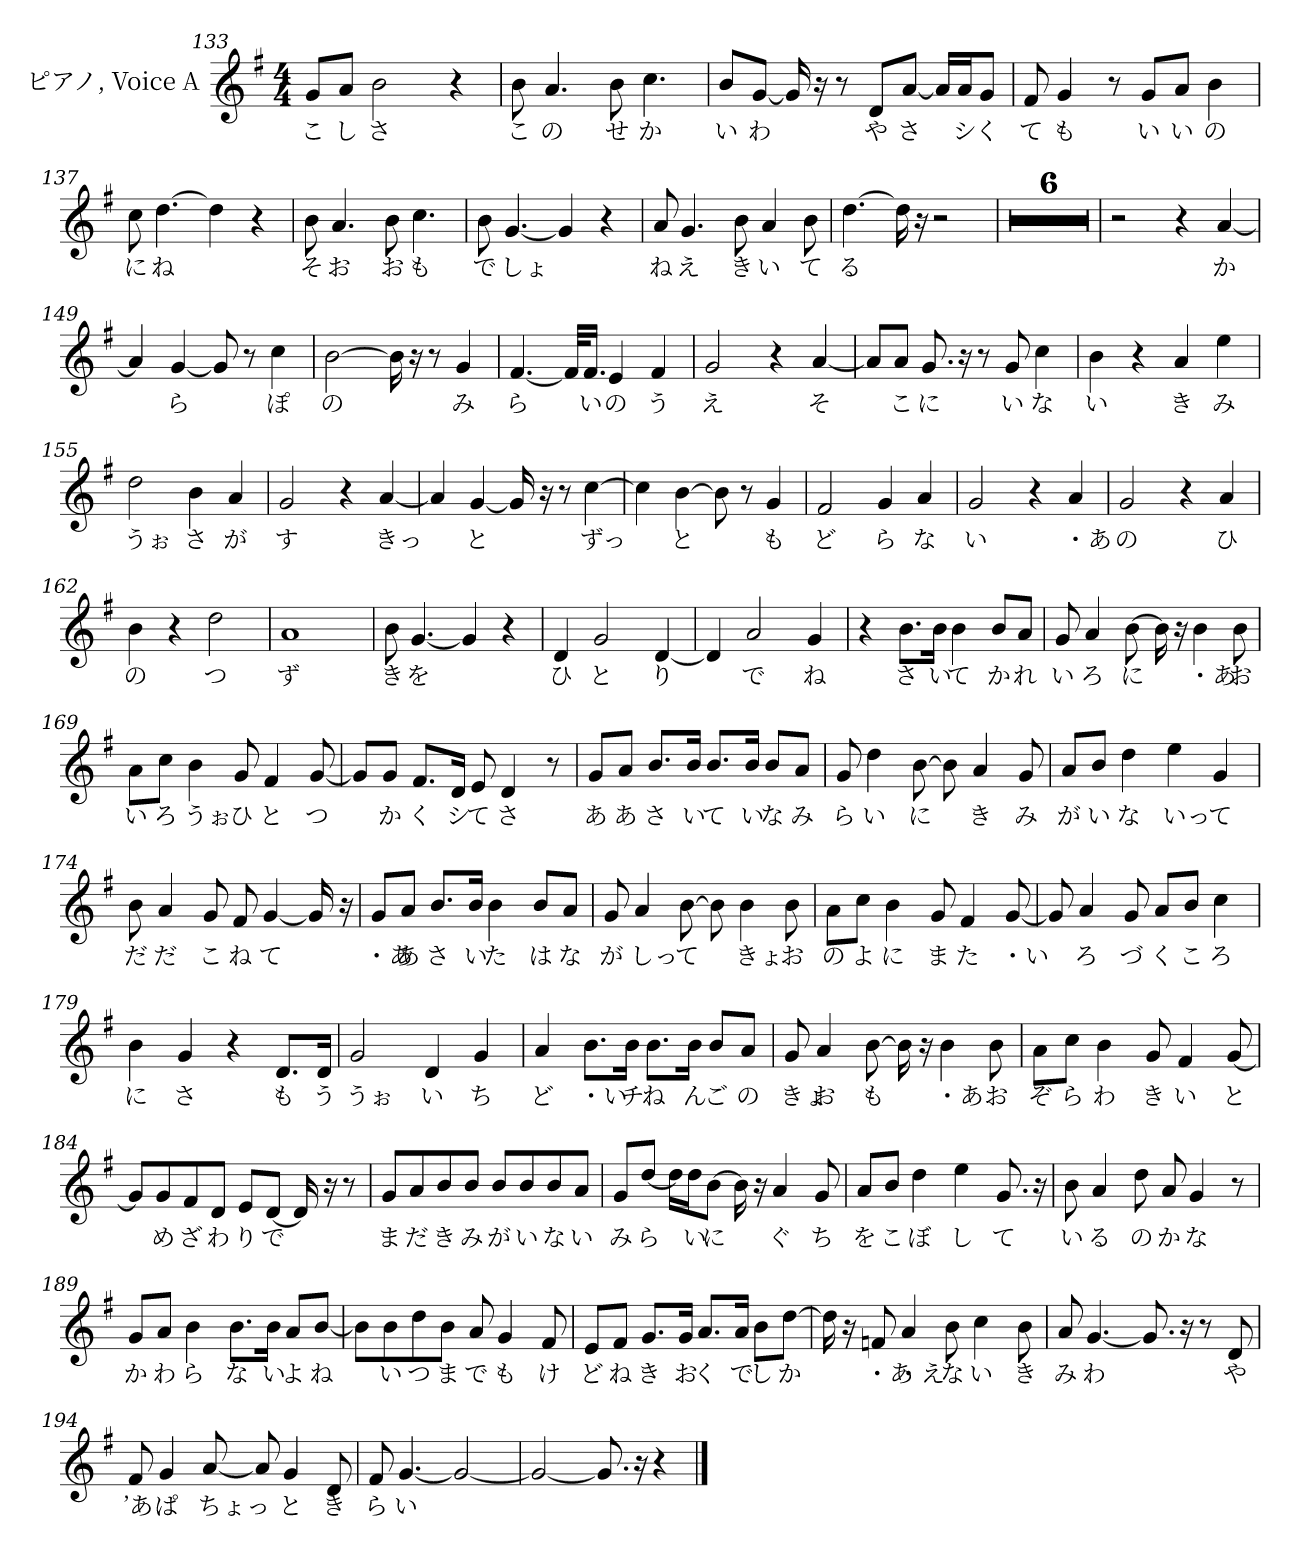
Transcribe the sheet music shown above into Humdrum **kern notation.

**kern	**text
*part1	*part1
*staff1	*staff1
*I"ピアノ, Voice A	*
*clefG2	*
*k[f#]	*
*M4/4	*
=133	=133
!	!LO:LY:b
8g/L	こ
!	!LO:LY:b
8a/J	し
!	!LO:LY:b
2b\	さ
4r	.
=134	=134
!	!LO:LY:b
8b\	こ
!	!LO:LY:b
4.a/	の
!	!LO:LY:b
8b\	せ
!	!LO:LY:b
4.cc\	か
!!LO:LB:g=z
=135	=135
!	!LO:LY:b
8b/L	い
!	!LO:LY:b
[8g/J	わ
16g/]	.
16r	.
8r	.
!	!LO:LY:b
8d/L	や
!	!LO:LY:b
[8a/J	さ
16a/LL]	.
!	!LO:LY:b
16a/J	シ
!	!LO:LY:b
8g/J	く
=136	=136
!	!LO:LY:b
8f#/	て
!	!LO:LY:b
4g/	も
8r	.
!	!LO:LY:b
8g/L	い
!	!LO:LY:b
8a/J	い
!	!LO:LY:b
4b\	の
=137	=137
!	!LO:LY:b
8cc\	に
!	!LO:LY:b
[4.dd\	ね
4dd\]	.
4r	.
=138	=138
!	!LO:LY:b
8b\	そ
!	!LO:LY:b
4.a/	お
!	!LO:LY:b
8b\	お
!	!LO:LY:b
4.cc\	も
=139	=139
!	!LO:LY:b
8b\	で
!	!LO:LY:b
[4.g/	しょ
4g/]	.
4r	.
=140	=140
!	!LO:LY:b
8a/	ね
!	!LO:LY:b
4.g/	え
!	!LO:LY:b
8b\	き
!	!LO:LY:b
4a/	い
!	!LO:LY:b
8b\	て
=141	=141
!	!LO:LY:b
[4.dd\	る
16dd\]	.
16r	.
2r	.
!!LO:LB:g=z
=142	=142
1r	.
=143	=143
1r	.
=144	=144
1r	.
=145	=145
1r	.
=146	=146
1r	.
=147	=147
1r	.
=148	=148
2r	.
4r	.
!	!LO:LY:b
[4a/	か
=149	=149
4a/]	.
!	!LO:LY:b
[4g/	ら
8g/]	.
8r	.
!	!LO:LY:b
4cc\	ぽ
=150	=150
!	!LO:LY:b
[2b\	の
16b\]	.
16r	.
8r	.
!	!LO:LY:b
4g/	み
=151	=151
!	!LO:LY:b
[4.f#/	ら
32f#/KLL]	.
!	!LO:LY:b
16.f#/JJ	い
!	!LO:LY:b
4e/	の
!	!LO:LY:b
4f#/	う
=152	=152
!	!LO:LY:b
2g/	え
4r	.
!	!LO:LY:b
[4a/	そ
!!LO:LB:g=z
=153	=153
8a/L]	.
!	!LO:LY:b
8a/J	こ
!	!LO:LY:b
8.g/	に
16r	.
8r	.
!	!LO:LY:b
8g/	い
!	!LO:LY:b
4cc\	な
=154	=154
!	!LO:LY:b
4b\	い
4r	.
!	!LO:LY:b
4a/	き
!	!LO:LY:b
4ee\	み
=155	=155
!	!LO:LY:b
2dd\	うぉ
!	!LO:LY:b
4b\	さ
!	!LO:LY:b
4a/	が
=156	=156
!	!LO:LY:b
2g/	す
4r	.
!	!LO:LY:b
[4a/	きっ
=157	=157
4a/]	.
!	!LO:LY:b
[4g/	と
16g/]	.
16r	.
8r	.
!	!LO:LY:b
[4cc\	ずっ
=158	=158
4cc\]	.
!	!LO:LY:b
[4b\	と
8b\]	.
8r	.
!	!LO:LY:b
4g/	も
=159	=159
!	!LO:LY:b
2f#/	ど
!	!LO:LY:b
4g/	ら
!	!LO:LY:b
4a/	な
=160	=160
!	!LO:LY:b
2g/	い
4r	.
!	!LO:LY:b
4a/	・あ
=161	=161
!	!LO:LY:b
2g/	の
4r	.
!	!LO:LY:b
4a/	ひ
!!LO:LB:g=z
=162	=162
!	!LO:LY:b
4b\	の
4r	.
!	!LO:LY:b
2dd\	つ
=163	=163
!	!LO:LY:b
1a	ず
=164	=164
!	!LO:LY:b
8b\	き
!	!LO:LY:b
[4.g/	を
4g/]	.
4r	.
=165	=165
!	!LO:LY:b
4d/	ひ
!	!LO:LY:b
2g/	と
!	!LO:LY:b
[4d/	り
=166	=166
4d/]	.
!	!LO:LY:b
2a/	で
!	!LO:LY:b
4g/	ね
=167	=167
4r	.
!	!LO:LY:b
8.b\L	さ
!	!LO:LY:b
16b\Jk	い
!	!LO:LY:b
4b\	て
!	!LO:LY:b
8b/L	か
!	!LO:LY:b
8a/J	れ
=168	=168
!	!LO:LY:b
8g/	い
!	!LO:LY:b
4a/	ろ
!	!LO:LY:b
[8b\	に
16b\]	.
16r	.
!	!LO:LY:b
4b\	・あ
!	!LO:LY:b
8b\	お
=169	=169
!	!LO:LY:b
8a\L	い
!	!LO:LY:b
8cc\J	ろ
!	!LO:LY:b
4b\	うぉ
!	!LO:LY:b
8g/	ひ
!	!LO:LY:b
4f#/	と
!	!LO:LY:b
[8g/	つ
!!LO:LB:g=z
=170	=170
8g/L]	.
!	!LO:LY:b
8g/J	か
!	!LO:LY:b
8.f#/L	く
!	!LO:LY:b
16d/Jk	シ
!	!LO:LY:b
8e/	て
!	!LO:LY:b
4d/	さ
8r	.
=171	=171
!	!LO:LY:b
8g/L	あ
!	!LO:LY:b
8a/J	あ
!	!LO:LY:b
8.b/L	さ
!	!LO:LY:b
16b/Jk	い
!	!LO:LY:b
8.b/L	て
!	!LO:LY:b
16b/Jk	い
!	!LO:LY:b
8b/L	な
!	!LO:LY:b
8a/J	み
=172	=172
!	!LO:LY:b
8g/	ら
!	!LO:LY:b
4dd\	い
!	!LO:LY:b
[8b\	に
8b\]	.
!	!LO:LY:b
4a/	き
!	!LO:LY:b
8g/	み
=173	=173
!	!LO:LY:b
8a/L	が
!	!LO:LY:b
8b/J	い
!	!LO:LY:b
4dd\	な
!	!LO:LY:b
4ee\	いっ
!	!LO:LY:b
4g/	て
=174	=174
!	!LO:LY:b
8b\	だ
!	!LO:LY:b
4a/	だ
!	!LO:LY:b
8g/	こ
!	!LO:LY:b
8f#/	ね
!	!LO:LY:b
[4g/	て
16g/]	.
16r	.
!!LO:PB:g=z
=175	=175
!	!LO:LY:b
8g/L	・あ
!	!LO:LY:b
8a/J	あ
!	!LO:LY:b
8.b/L	さ
!	!LO:LY:b
16b/Jk	い
!	!LO:LY:b
4b\	た
!	!LO:LY:b
8b/L	は
!	!LO:LY:b
8a/J	な
=176	=176
!	!LO:LY:b
8g/	が
!	!LO:LY:b
4a/	しっ
!	!LO:LY:b
[8b\	て
8b\]	.
!	!LO:LY:b
4b\	きょ
!	!LO:LY:b
8b\	お
=177	=177
!	!LO:LY:b
8a\L	の
!	!LO:LY:b
8cc\J	よ
!	!LO:LY:b
4b\	に
!	!LO:LY:b
8g/	ま
!	!LO:LY:b
4f#/	た
!	!LO:LY:b
[8g/	・い
=178	=178
8g/]	.
!	!LO:LY:b
4a/	ろ
!	!LO:LY:b
8g/	づ
!	!LO:LY:b
8a/L	く
!	!LO:LY:b
8b/J	こ
!	!LO:LY:b
4cc\	ろ
=179	=179
!	!LO:LY:b
4b\	に
!	!LO:LY:b
4g/	さ
4r	.
!	!LO:LY:b
8.d/L	も
!	!LO:LY:b
16d/Jk	う
=180	=180
!	!LO:LY:b
2g/	うぉ
!	!LO:LY:b
4d/	い
!	!LO:LY:b
4g/	ち
!!LO:LB:g=z
=181	=181
!	!LO:LY:b
4a/	ど
!	!LO:LY:b
8.b\L	・い
!	!LO:LY:b
16b\Jk	チ
!	!LO:LY:b
8.b\L	ね
!	!LO:LY:b
16b\Jk	ん
!	!LO:LY:b
8b/L	ご
!	!LO:LY:b
8a/J	の
=182	=182
!	!LO:LY:b
8g/	きょ
!	!LO:LY:b
4a/	お
!	!LO:LY:b
[8b\	も
16b\]	.
16r	.
!	!LO:LY:b
4b\	・あ
!	!LO:LY:b
8b\	お
=183	=183
!	!LO:LY:b
8a\L	ぞ
!	!LO:LY:b
8cc\J	ら
!	!LO:LY:b
4b\	わ
!	!LO:LY:b
8g/	き
!	!LO:LY:b
4f#/	い
!	!LO:LY:b
[8g/	と
=184	=184
8g/L]	.
!	!LO:LY:b
8g/	め
!	!LO:LY:b
8f#/	ざ
!	!LO:LY:b
8d/J	わ
!	!LO:LY:b
8e/L	り
!	!LO:LY:b
[8d/J	で
16d/]	.
16r	.
8r	.
=185	=185
!	!LO:LY:b
8g/L	ま
!	!LO:LY:b
8a/	だ
!	!LO:LY:b
8b/	き
!	!LO:LY:b
8b/J	み
!	!LO:LY:b
8b/L	が
!	!LO:LY:b
8b/	い
!	!LO:LY:b
8b/	な
!	!LO:LY:b
8a/J	い
!!LO:LB:g=z
=186	=186
!	!LO:LY:b
8g/L	み
!	!LO:LY:b
[8dd/J	ら
16dd\LL]	.
!	!LO:LY:b
16dd\J	い
!	!LO:LY:b
[8b\J	に
16b\]	.
16r	.
!	!LO:LY:b
4a/	ぐ
!	!LO:LY:b
8g/	ち
=187	=187
!	!LO:LY:b
8a/L	を
!	!LO:LY:b
8b/J	こ
!	!LO:LY:b
4dd\	ぼ
!	!LO:LY:b
4ee\	し
!	!LO:LY:b
8.g/	て
16r	.
=188	=188
!	!LO:LY:b
8b\	い
!	!LO:LY:b
4a/	る
!	!LO:LY:b
8dd\	の
!	!LO:LY:b
8a/	か
!	!LO:LY:b
4g/	な
8r	.
=189	=189
!	!LO:LY:b
8g/L	か
!	!LO:LY:b
8a/J	わ
!	!LO:LY:b
4b\	ら
!	!LO:LY:b
8.b\L	な
!	!LO:LY:b
16b\Jk	い
!	!LO:LY:b
8a/L	よ
!	!LO:LY:b
[8b/J	ね
=190	=190
8b\L]	.
!	!LO:LY:b
8b\	い
!	!LO:LY:b
8dd\	つ
!	!LO:LY:b
8b\J	ま
!	!LO:LY:b
8a/	で
!	!LO:LY:b
4g/	も
!	!LO:LY:b
8f#/	け
!!LO:LB:g=z
=191	=191
!	!LO:LY:b
8e/L	ど
!	!LO:LY:b
8f#/J	ね
!	!LO:LY:b
8.g/L	き
!	!LO:LY:b
16g/Jk	お
!	!LO:LY:b
8.a/L	く
!	!LO:LY:b
16a/Jk	で
!	!LO:LY:b
8b\L	し
!	!LO:LY:b
[8dd\J	か
=192	=192
16dd\]	.
16r	.
!	!LO:LY:b
8fn/	・あ
!	!LO:LY:b
4a/	・え
!	!LO:LY:b
8b\	な
!	!LO:LY:b
4cc\	い
!	!LO:LY:b
8b\	き
=193	=193
!	!LO:LY:b
8a/	み
!	!LO:LY:b
[4.g/	わ
8.g/]	.
16r	.
8r	.
!	!LO:LY:b
8d/	や
=194	=194
!	!LO:LY:b
8f#/	’あ
!	!LO:LY:b
4g/	ぱ
!	!LO:LY:b
[8a/	ちょっ
8a/]	.
!	!LO:LY:b
4g/	と
!	!LO:LY:b
8d/	き
=195	=195
!	!LO:LY:b
8f#/	ら
!	!LO:LY:b
[4.g/	い
2g/_	.
=196	=196
2g/_	.
8.g/]	.
16r	.
4r	.
==	==
*-	*-
